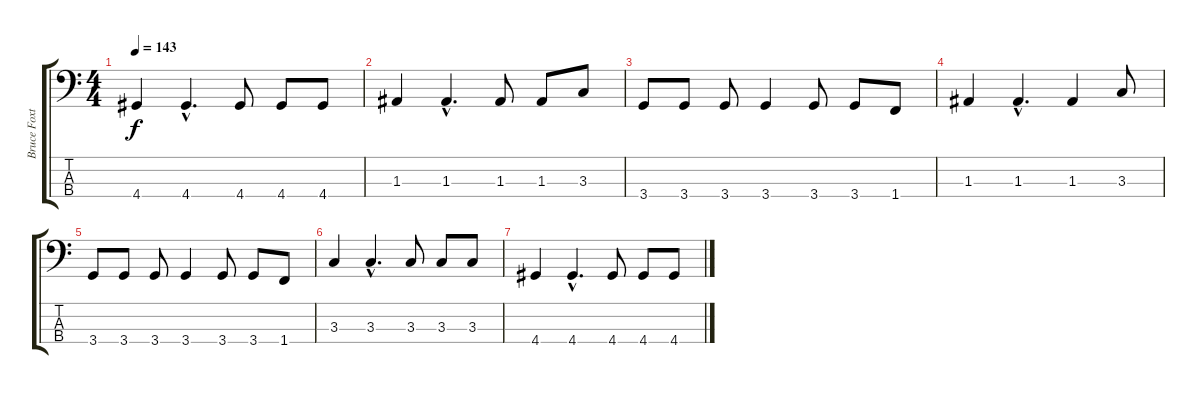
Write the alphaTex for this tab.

\track ("Bruce Foxton" "Bruce Foxt") {instrument electricbassfinger}
\staff {score tabs}
\tuning (G2 D2 A1 E1) {hide}
\ts (4 4)
\tempo 143
\clef f4
\ks c
4.4.4{dy f} 4.4{hac}.4{d} 4.4.8 4.4.8 4.4.8 |
1.3.4 1.3{hac}.4{d volume 13} 1.3.8 1.3.8 3.3.8 |
3.4.8 3.4.8 3.4.8 3.4.4{volume 10} 3.4.8 3.4.8 1.4.8 |
1.3.4 1.3{hac}.4{d} 1.3.4{volume 8} 3.3.8 |
3.4.8 3.4.8 3.4.8 3.4.4 3.4.8{volume 6} 3.4.8 1.4.8 |
3.3.4 3.3{hac}.4{d} 3.3.8{volume 4} 3.3.8 3.3.8 |
4.4.4 4.4{hac}.4{d volume 2} 4.4.8 4.4.8 4.4.8
